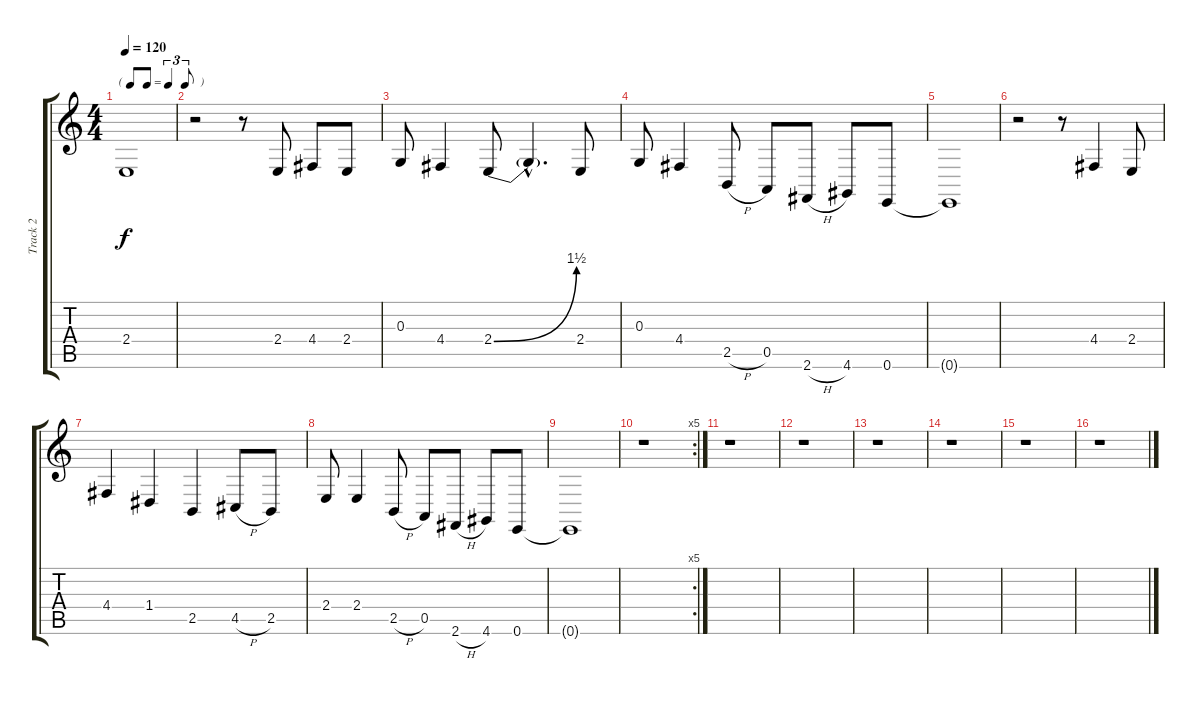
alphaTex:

\track ("Track 2" "Track 2") {instrument harmonica}
\staff {score tabs}
\tuning (E4 B3 G3 D3 A2 E2) {hide}
\ts (4 4)
\tf triplet8th
\tempo 120
\clef g2
\ks c
2.4{t}.1{dy f} |
r.2 r.8 2.4.8 4.4.8 2.4.8 |
0.3.8 4.4.4 2.4{be (bend 0 0 60 6)}.8 2.4{hac t}.4{d} 2.4.8 |
0.3.8 4.4.4 2.5{h}.8 0.5.8 2.6{h}.8 4.6.8 0.6.8 |
0.6{t}.1 |
r.2 r.8 4.4.4 2.4.8 |
4.4.4 1.4.4 2.5.4 4.5{h}.8 2.5.8 |
2.4.8 2.4.4 2.5{h}.8 0.5.8 2.6{h}.8 4.6.8 0.6.8 |
0.6{t}.1 |
\rc 5
r.1 |
r.1 |
r.1 |
r.1 |
r.1 |
r.1 |
r.1
